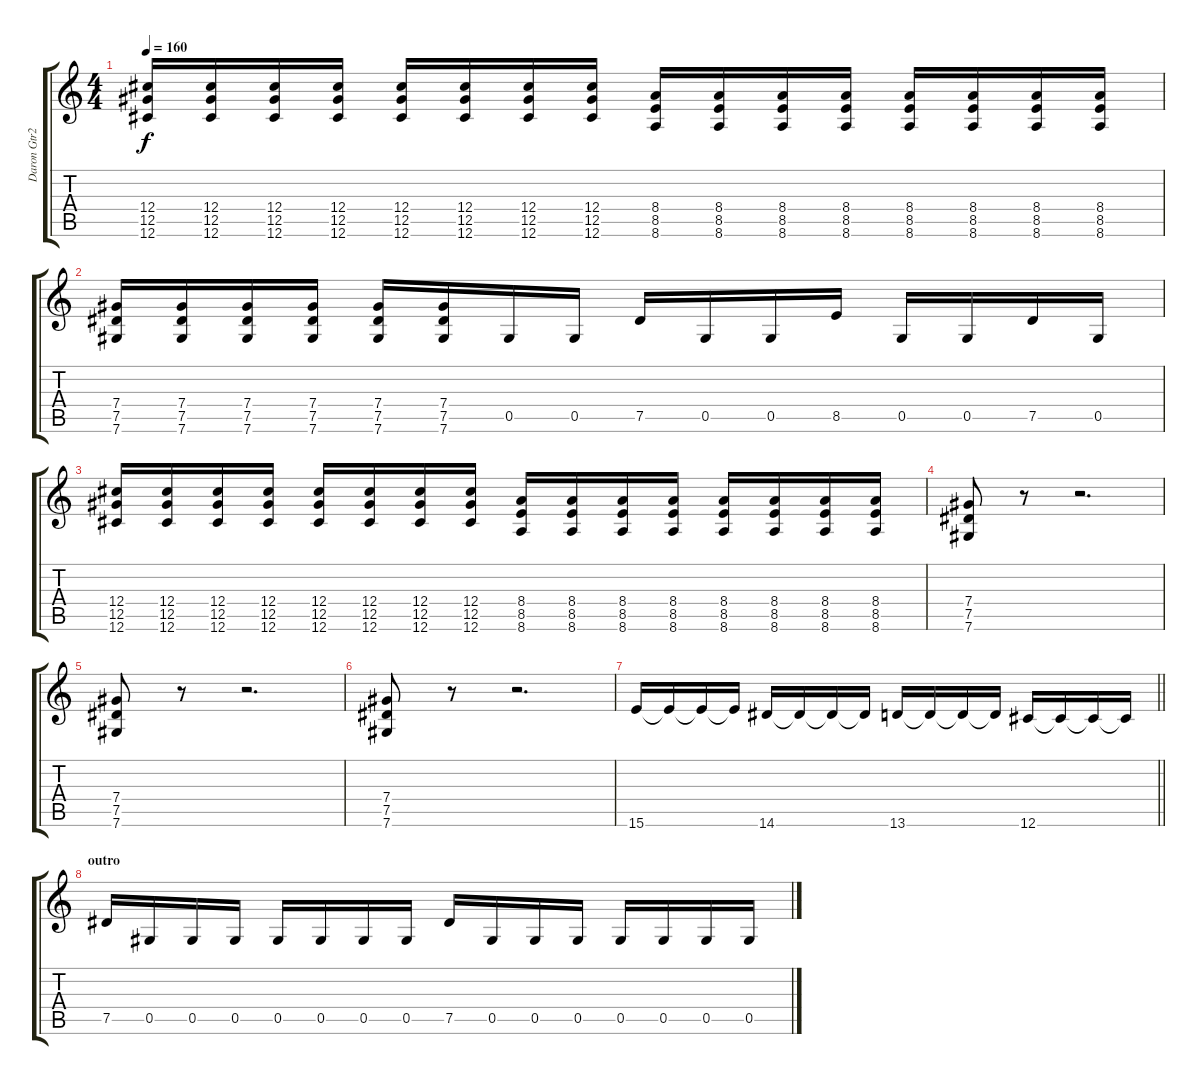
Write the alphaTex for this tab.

\track ("Daron Gtr2" "Daron Gtr2") {instrument distortionguitar}
\staff {score tabs}
\tuning (Eb4 Bb3 Gb3 Db3 Ab2 Db2) {hide}
\ts (4 4)
\tempo 160
\clef g2
\ks c
(12.4 12.5 12.6).16{dy f} (12.4 12.5 12.6).16 (12.4 12.5 12.6).16 (12.4 12.5 12.6).16 (12.4 12.5 12.6).16 (12.4 12.5 12.6).16 (12.4 12.5 12.6).16 (12.4 12.5 12.6).16 (8.4 8.5 8.6).16 (8.4 8.5 8.6).16 (8.4 8.5 8.6).16 (8.4 8.5 8.6).16 (8.4 8.5 8.6).16 (8.4 8.5 8.6).16 (8.4 8.5 8.6).16 (8.4 8.5 8.6).16 |
(7.4 7.5 7.6).16 (7.4 7.5 7.6).16 (7.4 7.5 7.6).16 (7.4 7.5 7.6).16 (7.4 7.5 7.6).16 (7.4 7.5 7.6).16 0.5.16 0.5.16 7.5.16 0.5.16 0.5.16 8.5.16 0.5.16 0.5.16 7.5.16 0.5.16 |
(12.4 12.5 12.6).16 (12.4 12.5 12.6).16 (12.4 12.5 12.6).16 (12.4 12.5 12.6).16 (12.4 12.5 12.6).16 (12.4 12.5 12.6).16 (12.4 12.5 12.6).16 (12.4 12.5 12.6).16 (8.4 8.5 8.6).16 (8.4 8.5 8.6).16 (8.4 8.5 8.6).16 (8.4 8.5 8.6).16 (8.4 8.5 8.6).16 (8.4 8.5 8.6).16 (8.4 8.5 8.6).16 (8.4 8.5 8.6).16 |
(7.4 7.5 7.6).8 r.8 r.2{d} |
(7.4 7.5 7.6).8 r.8 r.2{d} |
(7.4 7.5 7.6).8 r.8 r.2{d} |
\barLineRight lightlight
15.6.16 15.6{t}.16 15.6{t}.16 15.6{t}.16 14.6.16 14.6{t}.16 14.6{t}.16 14.6{t}.16 13.6.16 13.6{t}.16 13.6{t}.16 13.6{t}.16 12.6.16 12.6{t}.16 12.6{t}.16 12.6{t}.16 |
\section ("" "outro")
7.5.16 0.5.16 0.5.16 0.5.16 0.5.16 0.5.16 0.5.16 0.5.16 7.5.16 0.5.16 0.5.16 0.5.16 0.5.16 0.5.16 0.5.16 0.5.16
